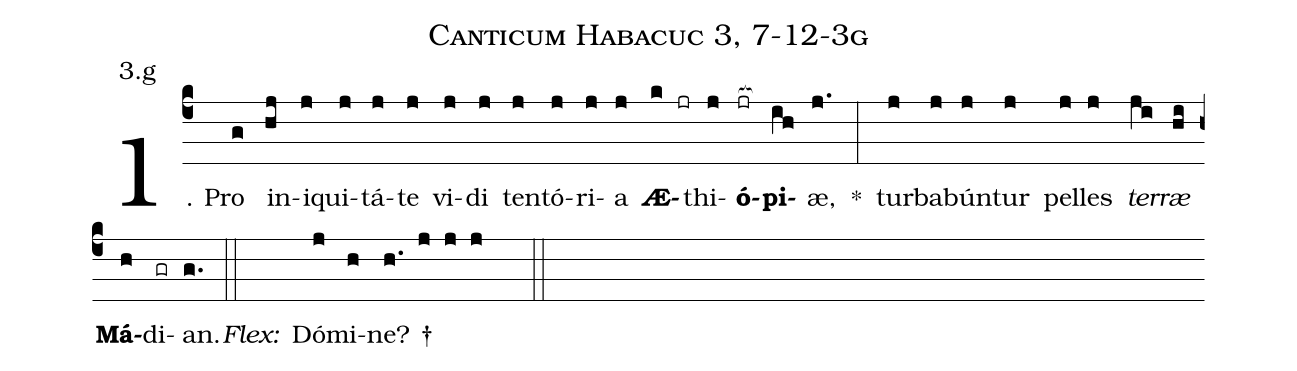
name: Canticum Habacuc 3, 7-12-3g;
annotation: 3.g;
%%
(c4)1. Pro(g) in(hj)i(j)qui(j)tá(j)te(j) vi(j)di(j) ten(j)tó(j)ri(j)a(j) <b>Æ</b>(k jr)thi(j)<b>ó</b>(jr[ocb:1{])<b>pi</b>(ih[ocb:0}])æ,(j.) *(:) tur(j)ba(j)bún(j)tur(j) pel(j)les(j) <i>ter</i>(ji)<i>ræ</i>(hi) <b>Má</b>(h)di(gr)an.(g.) (::)
<i>Flex:</i>()  Dó(j)mi(h)ne? †(h. j j j  ::)
